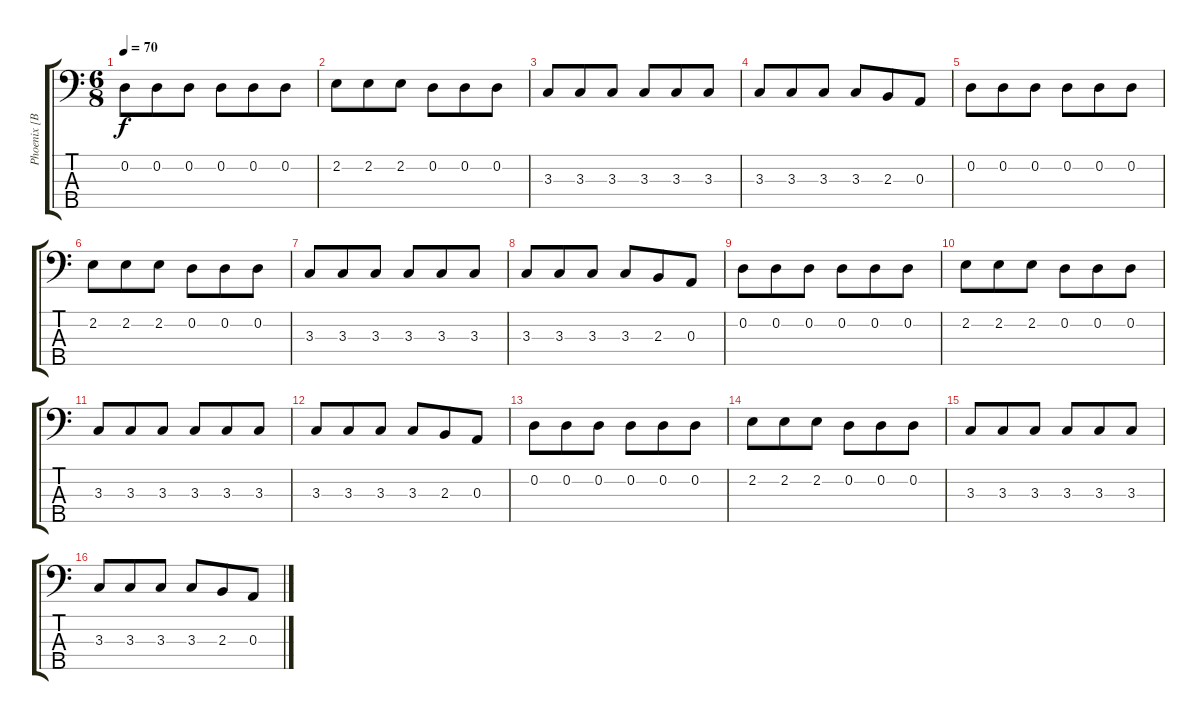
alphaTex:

\track ("Phoenix [Bass]" "Phoenix [B") {instrument electricbassfinger}
\staff {score tabs}
\tuning (G2 D2 A1 E1 B0) {hide}
\ts (6 8)
\tempo 70
\clef f4
\ks c
0.2.8{dy f} 0.2.8 0.2.8 0.2.8 0.2.8 0.2.8 |
2.2.8 2.2.8 2.2.8 0.2.8 0.2.8 0.2.8 |
3.3.8 3.3.8 3.3.8 3.3.8 3.3.8 3.3.8 |
3.3.8 3.3.8 3.3.8 3.3.8 2.3.8 0.3.8 |
0.2.8 0.2.8 0.2.8 0.2.8 0.2.8 0.2.8 |
2.2.8 2.2.8 2.2.8 0.2.8 0.2.8 0.2.8 |
3.3.8 3.3.8 3.3.8 3.3.8 3.3.8 3.3.8 |
3.3.8 3.3.8 3.3.8 3.3.8 2.3.8 0.3.8 |
0.2.8 0.2.8 0.2.8 0.2.8 0.2.8 0.2.8 |
2.2.8 2.2.8 2.2.8 0.2.8 0.2.8 0.2.8 |
3.3.8 3.3.8 3.3.8 3.3.8 3.3.8 3.3.8 |
3.3.8 3.3.8 3.3.8 3.3.8 2.3.8 0.3.8 |
0.2.8 0.2.8 0.2.8 0.2.8 0.2.8 0.2.8 |
2.2.8 2.2.8 2.2.8 0.2.8 0.2.8 0.2.8 |
3.3.8 3.3.8 3.3.8 3.3.8 3.3.8 3.3.8 |
3.3.8 3.3.8 3.3.8 3.3.8 2.3.8 0.3.8
